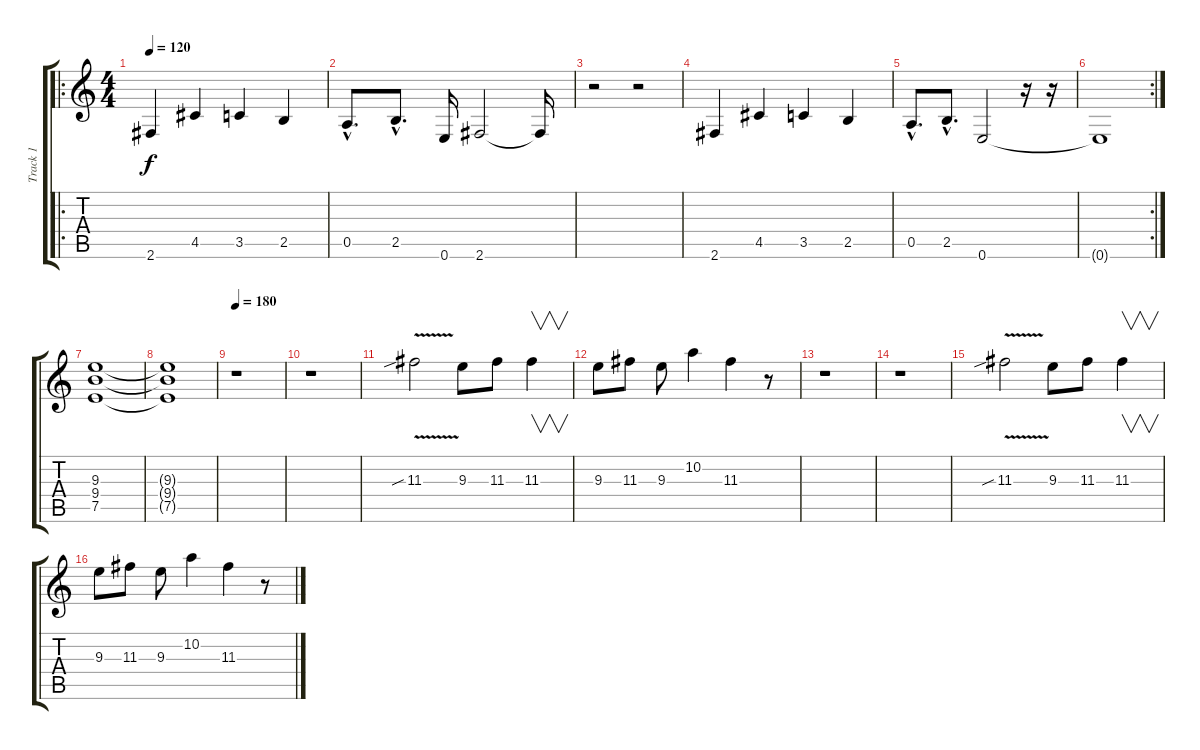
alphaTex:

\track ("Track 1" "Track 1") {instrument overdrivenguitar}
\staff {score tabs}
\tuning (E4 B3 G3 D3 A2 E2) {hide}
\ro
\ts (4 4)
\tempo 120
\clef g2
\ks c
2.6.4{dy f instrument overdrivenguitar} 4.5.4 3.5.4 2.5.4 |
0.5{hac}.8{d} 2.5{hac}.8{d} 0.6.16 2.6.2 2.6{t}.16 |
r.2 r.2 |
2.6.4 4.5.4 3.5.4 2.5.4 |
0.5{hac}.8{d} 2.5{hac}.8{d} 0.6.2 r.16 r.16 |
\rc 2
0.6{t}.1 |
(9.3 9.4 7.5).1 |
(9.3{t} 9.4{t} 7.5{t}).1 |
\tempo 180
r.1 |
r.1 |
11.3{v sib}.2 9.3.8 11.3.8 11.3.4{v} |
9.3.8 11.3.8 9.3.8 10.2.4 11.3.4 r.8 |
r.1 |
r.1 |
11.3{v sib}.2 9.3.8 11.3.8 11.3.4{v} |
9.3.8 11.3.8 9.3.8 10.2.4 11.3.4 r.8
